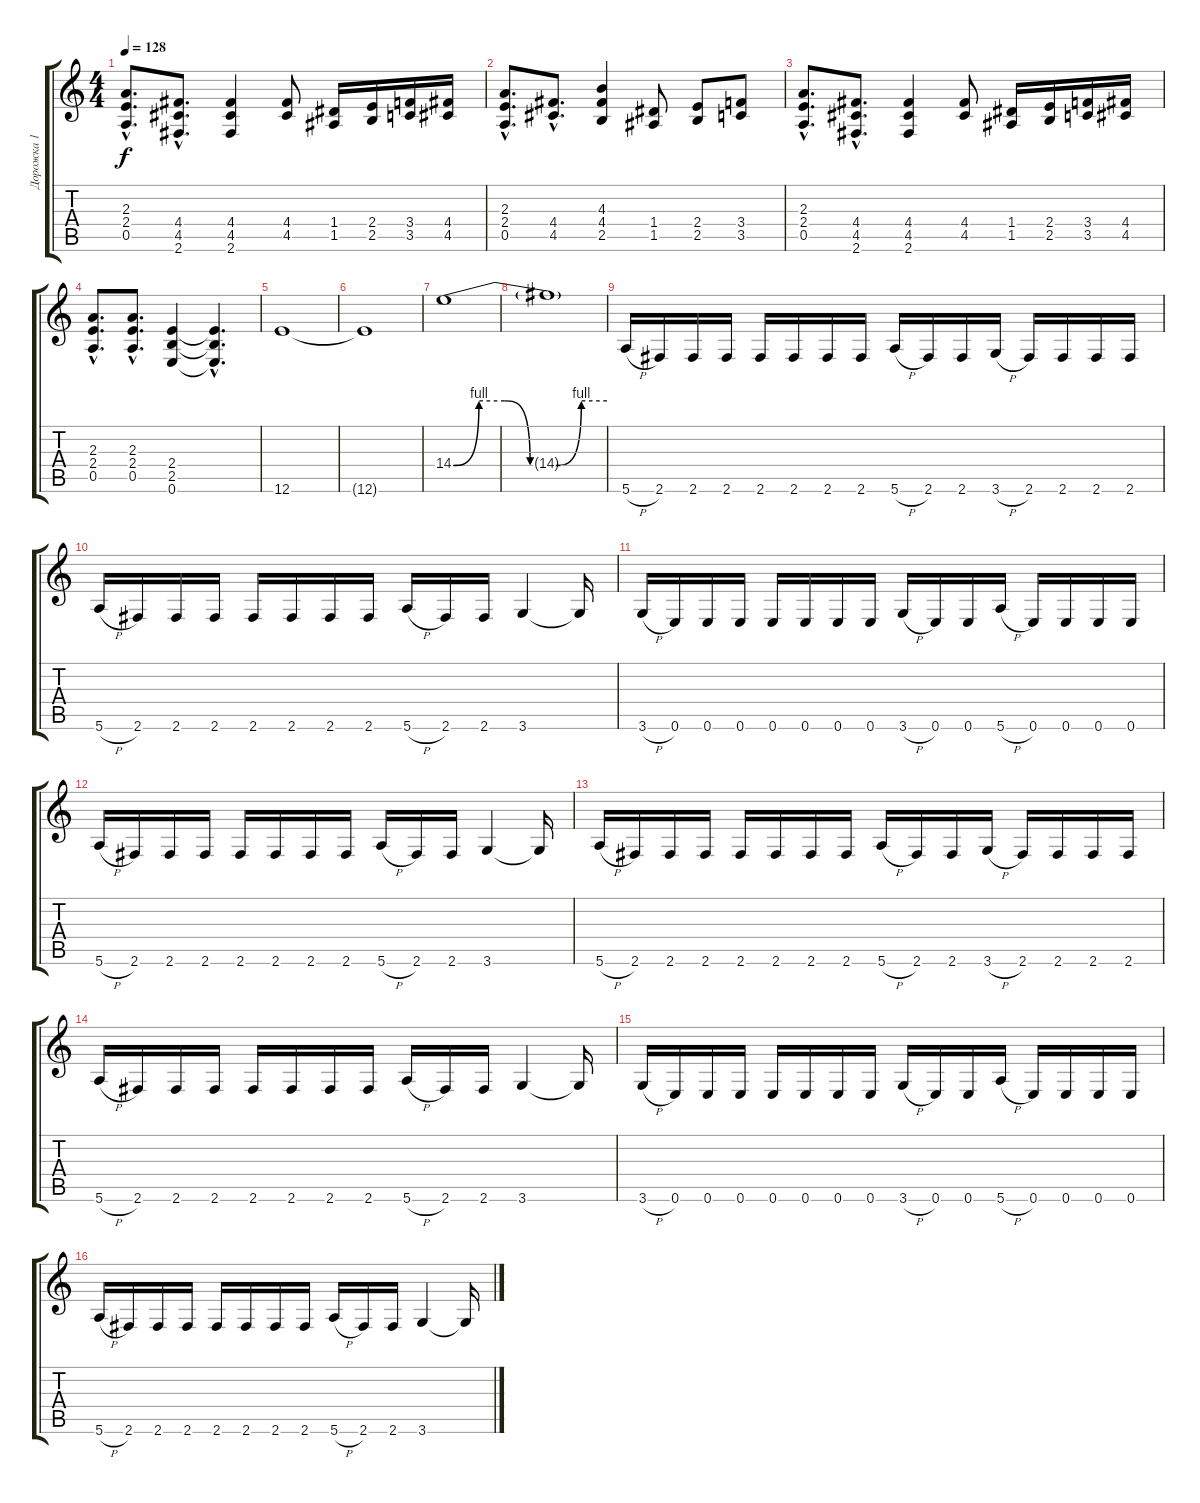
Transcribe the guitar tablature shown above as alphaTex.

\track ("Дорожка 1" "Дорожка 1") {instrument distortionguitar}
\staff {score tabs}
\tuning (E4 B3 G3 D3 A2 E2) {hide}
\ts (4 4)
\tempo 128
\clef g2
\ks c
(2.3{hac} 2.4{hac} 0.5{hac}).8{d dy f} (4.4{hac} 4.5{hac} 2.6{hac}).8{d} (4.4 4.5 2.6).4 (4.4 4.5).8 (1.4 1.5).16 (2.4 2.5).16 (3.4 3.5).16 (4.4 4.5).16 |
(2.3{hac} 2.4{hac} 0.5{hac}).8{d} (4.4{hac} 4.5{hac}).8{d} (4.3 4.4 2.5).4 (1.4 1.5).8 (2.4 2.5).8 (3.4 3.5).8 |
(2.3{hac} 2.4{hac} 0.5{hac}).8{d} (4.4{hac} 4.5{hac} 2.6{hac}).8{d} (4.4 4.5 2.6).4 (4.4 4.5).8 (1.4 1.5).16 (2.4 2.5).16 (3.4 3.5).16 (4.4 4.5).16 |
(2.3{hac} 2.4{hac} 0.5{hac}).8{d} (2.3{hac} 2.4{hac} 0.5{hac}).8{d} (2.4 2.5 0.6).4 (2.4{hac t} 2.5{hac t} 0.6{hac t}).4{d} |
12.6.1 |
12.6{t}.1 |
14.4{be (custom 0 0 10 4 20 4 30 0 40 0 50 4 60 4)}.1 |
14.4{t}.1 |
5.6{h}.16 2.6.16 2.6.16 2.6.16 2.6.16 2.6.16 2.6.16 2.6.16 5.6{h}.16 2.6.16 2.6.16 3.6{h}.16 2.6.16 2.6.16 2.6.16 2.6.16 |
5.6{h}.16 2.6.16 2.6.16 2.6.16 2.6.16 2.6.16 2.6.16 2.6.16 5.6{h}.16 2.6.16 2.6.16 3.6.4 3.6{t}.16 |
3.6{h}.16 0.6.16 0.6.16 0.6.16 0.6.16 0.6.16 0.6.16 0.6.16 3.6{h}.16 0.6.16 0.6.16 5.6{h}.16 0.6.16 0.6.16 0.6.16 0.6.16 |
5.6{h}.16 2.6.16 2.6.16 2.6.16 2.6.16 2.6.16 2.6.16 2.6.16 5.6{h}.16 2.6.16 2.6.16 3.6.4 3.6{t}.16 |
5.6{h}.16 2.6.16 2.6.16 2.6.16 2.6.16 2.6.16 2.6.16 2.6.16 5.6{h}.16 2.6.16 2.6.16 3.6{h}.16 2.6.16 2.6.16 2.6.16 2.6.16 |
5.6{h}.16 2.6.16 2.6.16 2.6.16 2.6.16 2.6.16 2.6.16 2.6.16 5.6{h}.16 2.6.16 2.6.16 3.6.4 3.6{t}.16 |
3.6{h}.16 0.6.16 0.6.16 0.6.16 0.6.16 0.6.16 0.6.16 0.6.16 3.6{h}.16 0.6.16 0.6.16 5.6{h}.16 0.6.16 0.6.16 0.6.16 0.6.16 |
5.6{h}.16 2.6.16 2.6.16 2.6.16 2.6.16 2.6.16 2.6.16 2.6.16 5.6{h}.16 2.6.16 2.6.16 3.6.4 3.6{t}.16
